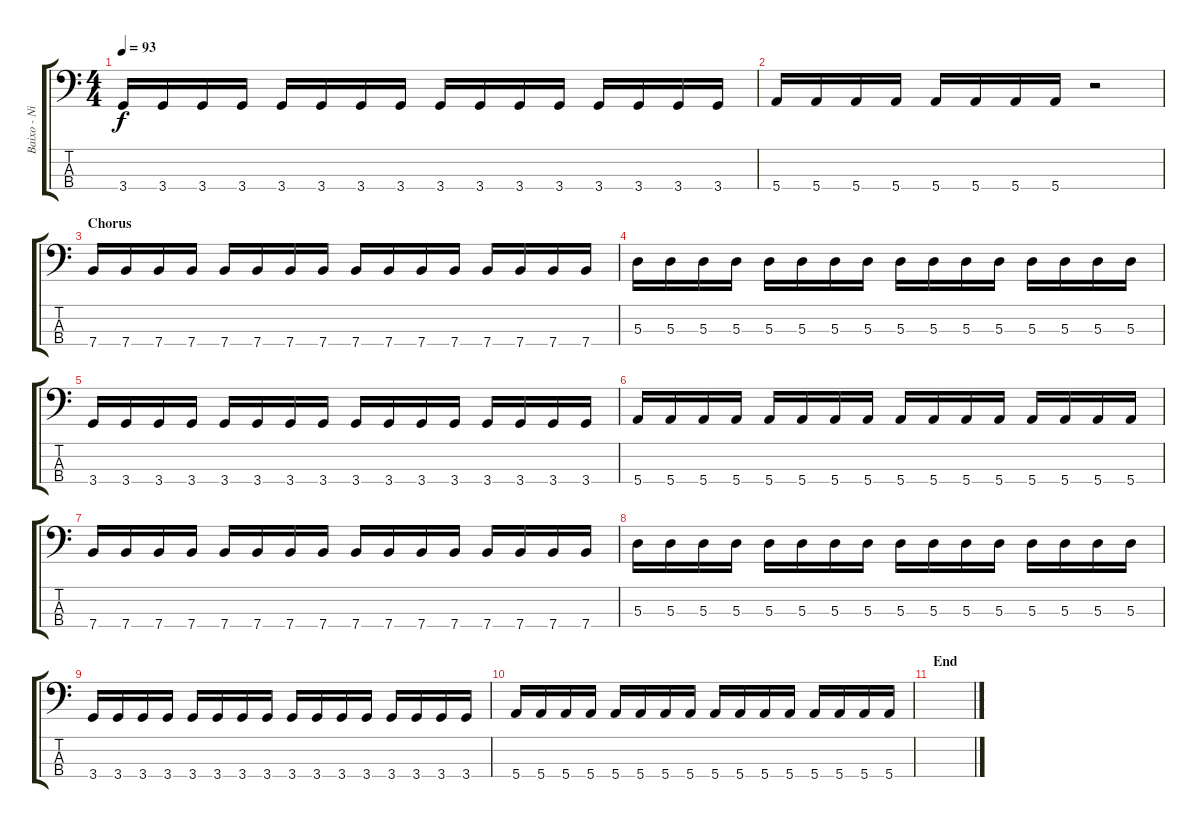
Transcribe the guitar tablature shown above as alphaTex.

\track ("Baixo - Nikola" "Baixo - Ni") {instrument electricbasspick}
\staff {score tabs}
\tuning (G2 D2 A1 E1) {hide}
\ts (4 4)
\tempo 93
\clef f4
\ks c
3.4.16{dy f} 3.4.16 3.4.16 3.4.16 3.4.16 3.4.16 3.4.16 3.4.16 3.4.16 3.4.16 3.4.16 3.4.16 3.4.16 3.4.16 3.4.16 3.4.16 |
5.4.16 5.4.16 5.4.16 5.4.16 5.4.16 5.4.16 5.4.16 5.4.16 r.2 |
\section ("" "Chorus ")
7.4.16 7.4.16 7.4.16 7.4.16 7.4.16 7.4.16 7.4.16 7.4.16 7.4.16 7.4.16 7.4.16 7.4.16 7.4.16 7.4.16 7.4.16 7.4.16 |
5.3.16 5.3.16 5.3.16 5.3.16 5.3.16 5.3.16 5.3.16 5.3.16 5.3.16 5.3.16 5.3.16 5.3.16 5.3.16 5.3.16 5.3.16 5.3.16 |
3.4.16 3.4.16 3.4.16 3.4.16 3.4.16 3.4.16 3.4.16 3.4.16 3.4.16 3.4.16 3.4.16 3.4.16 3.4.16 3.4.16 3.4.16 3.4.16 |
5.4.16 5.4.16 5.4.16 5.4.16 5.4.16 5.4.16 5.4.16 5.4.16 5.4.16 5.4.16 5.4.16 5.4.16 5.4.16 5.4.16 5.4.16 5.4.16 |
7.4.16 7.4.16 7.4.16 7.4.16 7.4.16 7.4.16 7.4.16 7.4.16 7.4.16 7.4.16 7.4.16 7.4.16 7.4.16 7.4.16 7.4.16 7.4.16 |
5.3.16 5.3.16 5.3.16 5.3.16 5.3.16 5.3.16 5.3.16 5.3.16 5.3.16 5.3.16 5.3.16 5.3.16 5.3.16 5.3.16 5.3.16 5.3.16 |
3.4.16 3.4.16 3.4.16 3.4.16 3.4.16 3.4.16 3.4.16 3.4.16 3.4.16 3.4.16 3.4.16 3.4.16 3.4.16 3.4.16 3.4.16 3.4.16 |
5.4.16 5.4.16 5.4.16 5.4.16 5.4.16 5.4.16 5.4.16 5.4.16 5.4.16 5.4.16 5.4.16 5.4.16 5.4.16 5.4.16 5.4.16 5.4.16 |
\section ("" "End")
